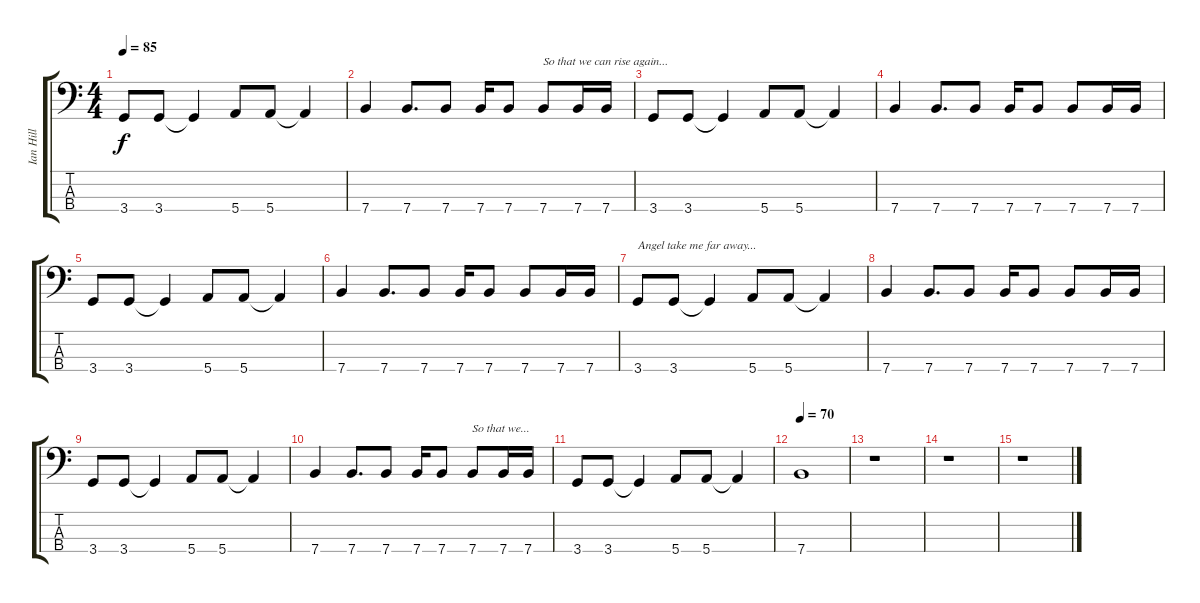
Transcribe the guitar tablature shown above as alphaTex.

\track ("Ian Hill" "Ian Hill") {instrument electricbassfinger}
\staff {score tabs}
\tuning (G2 D2 A1 E1) {hide}
\ts (4 4)
\tempo 85
\clef f4
\ks c
3.4.8{dy f} 3.4.8 3.4{t}.4 5.4.8 5.4.8 5.4{t}.4 |
7.4.4 7.4.8{d} 7.4.8 7.4.16 7.4.8 7.4.8{txt "So that we can rise again..."} 7.4.16 7.4.16 |
3.4.8 3.4.8 3.4{t}.4 5.4.8 5.4.8 5.4{t}.4 |
7.4.4 7.4.8{d} 7.4.8 7.4.16 7.4.8 7.4.8 7.4.16 7.4.16 |
3.4.8 3.4.8 3.4{t}.4 5.4.8 5.4.8 5.4{t}.4 |
7.4.4 7.4.8{d} 7.4.8 7.4.16 7.4.8 7.4.8 7.4.16 7.4.16 |
3.4.8{txt "Angel take me far away..."} 3.4.8 3.4{t}.4 5.4.8 5.4.8 5.4{t}.4 |
7.4.4 7.4.8{d} 7.4.8 7.4.16 7.4.8 7.4.8 7.4.16 7.4.16 |
3.4.8 3.4.8 3.4{t}.4 5.4.8 5.4.8 5.4{t}.4 |
7.4.4 7.4.8{d} 7.4.8 7.4.16 7.4.8 7.4.8{txt "So that we..."} 7.4.16 7.4.16 |
3.4.8 3.4.8 3.4{t}.4 5.4.8 5.4.8 5.4{t}.4 |
\tempo 70
7.4.1 |
r.1 |
r.1 |
r.1
